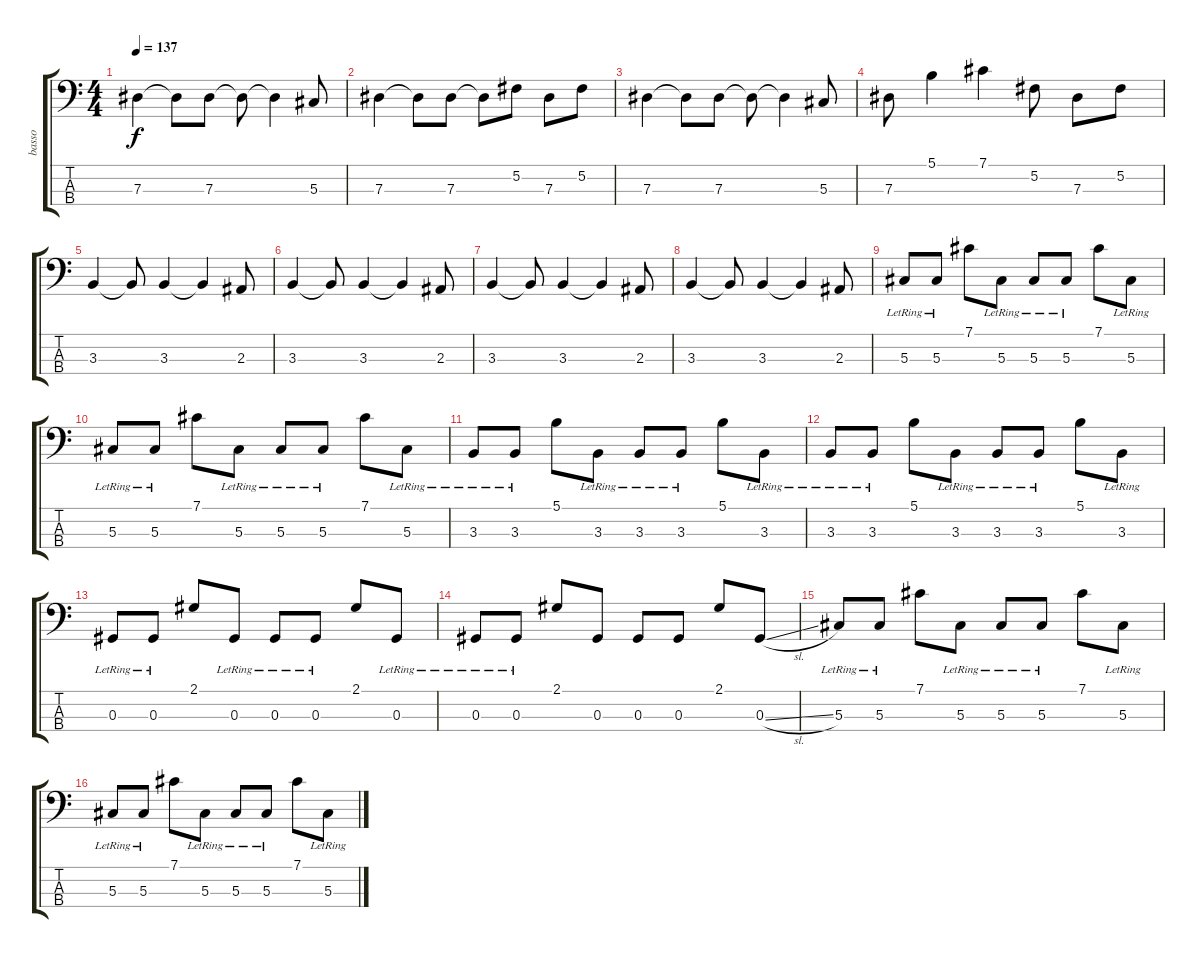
\track ("basso" "basso") {instrument electricbassfinger}
\staff {score tabs}
\tuning (Gb2 Db2 Ab1 Eb1) {hide}
\ts (4 4)
\tempo 137
\clef f4
\ks c
7.3.4{dy f volume 16 instrument slapbass1} 7.3{t}.8 7.3.8 7.3{t}.8 7.3{t}.4 5.3.8 |
7.3.4 7.3{t}.8 7.3.8 7.3{t}.8 5.2.8 7.3.8 5.2.8 |
7.3.4 7.3{t}.8 7.3.8 7.3{t}.8 7.3{t}.4 5.3.8 |
7.3.8 5.1.4 7.1.4 5.2.8 7.3.8 5.2.8 |
3.3.4 3.3{t}.8 3.3.4 3.3{t}.4 2.3.8 |
3.3.4 3.3{t}.8 3.3.4 3.3{t}.4 2.3.8 |
3.3.4 3.3{t}.8 3.3.4 3.3{t}.4 2.3.8 |
3.3.4 3.3{t}.8 3.3.4 3.3{t}.4 2.3.8 |
5.3{lr}.8{instrument electricbassfinger} 5.3{lr}.8 7.1.8 5.3{lr}.8 5.3{lr}.8 5.3{lr}.8 7.1.8 5.3{lr}.8 |
5.3{lr}.8 5.3{lr}.8 7.1.8 5.3{lr}.8 5.3{lr}.8 5.3{lr}.8 7.1.8 5.3{lr}.8 |
3.3{lr}.8 3.3{lr}.8 5.1.8 3.3{lr}.8 3.3{lr}.8 3.3{lr}.8 5.1.8 3.3{lr}.8 |
3.3{lr}.8 3.3{lr}.8 5.1.8 3.3{lr}.8 3.3{lr}.8 3.3{lr}.8 5.1.8 3.3{lr}.8 |
0.3{lr}.8 0.3{lr}.8 2.1.8 0.3{lr}.8 0.3{lr}.8 0.3{lr}.8 2.1.8 0.3{lr}.8 |
0.3{lr}.8 0.3{lr}.8 2.1.8 0.3.8 0.3.8 0.3.8 2.1.8 0.3{sl}.8 |
5.3{lr}.8 5.3{lr}.8 7.1.8 5.3{lr}.8 5.3{lr}.8 5.3{lr}.8 7.1.8 5.3{lr}.8 |
5.3{lr}.8 5.3{lr}.8 7.1.8 5.3{lr}.8 5.3{lr}.8 5.3{lr}.8 7.1.8 5.3{lr}.8
